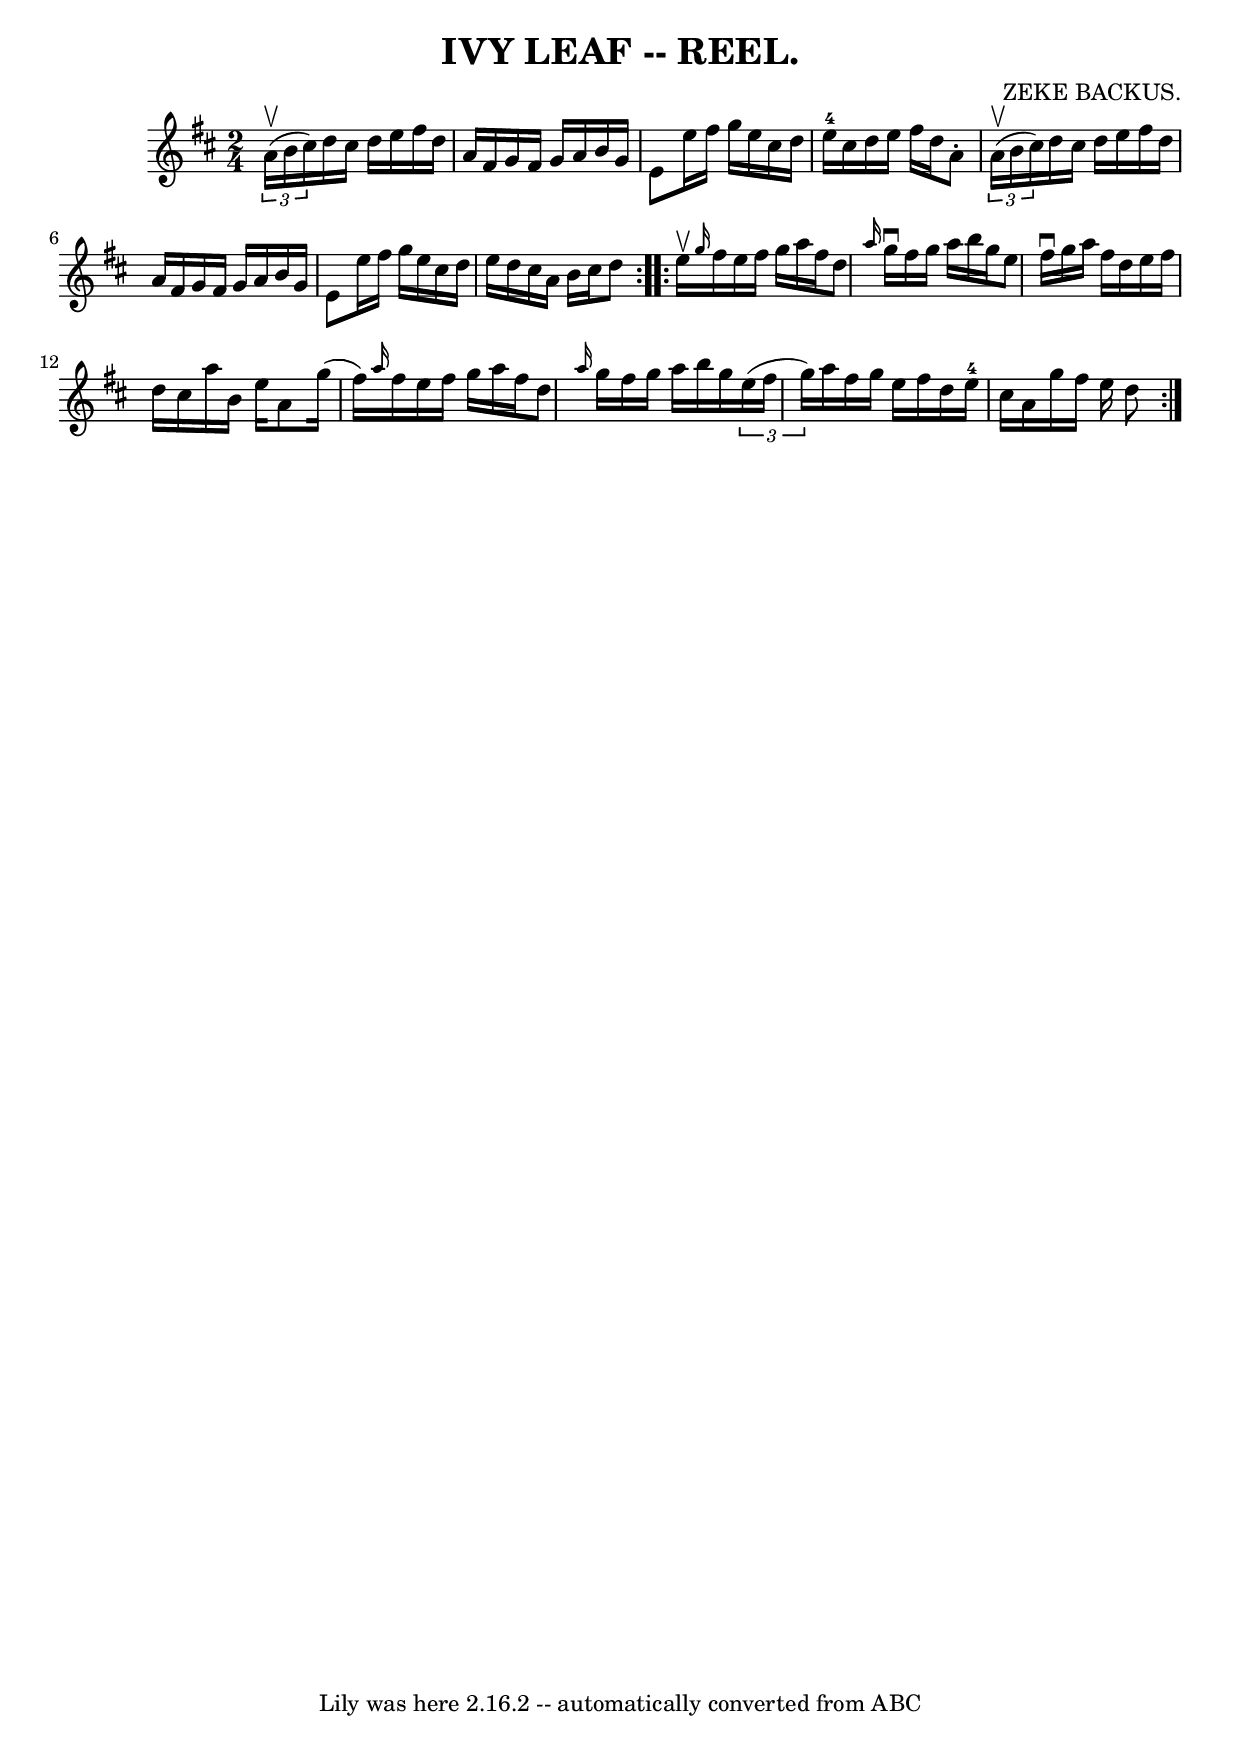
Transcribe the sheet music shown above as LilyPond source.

\version "2.16.2"
\include "Mammoth.ily"
\header {
  %% book = "Coles"
  composer = "ZEKE BACKUS."
  crossRefNumber = "5"
  footnotes = ""
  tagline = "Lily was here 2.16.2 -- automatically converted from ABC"
  title = "IVY LEAF -- REEL."

}
voicedefault =  {



  \repeat volta 2 {

    \time 2/4 
    \key d \major
    \times 2/3 { a'16 (^\upbow b'16 cis''16) 
	       } 
    |
    d''16 cis''16 d''16 e''16 fis''16 d''16 a'16    
    fis'16  |
    g'16 fis'16 g'16 a'16 b'16 g'16 e'8  
    |
    e''16 fis''16 g''16 e''16 cis''16 d''16 e''16-4 
    cis''16  |
    d''16 e''16 fis''16 d''16 a'8 -.   
    \times 2/3 { a'16 (^\upbow b'16 cis''16) 
	       } |
    d''16    
    cis''16 d''16 e''16 fis''16 d''16 a'16 fis'16  |
    
    g'16 fis'16 g'16 a'16 b'16 g'16 e'8  |
    e''16    
    fis''16 g''16 e''16 cis''16 d''16 e''16 d''16  |
    
    cis''16 a'16 b'16 cis''16 d''8  
  }     
  \repeat volta 2 {
    e''16^\upbow |
    \grace { g''16  
	   } fis''16 e''16 fis''16 g''16    
    a''16 fis''16 d''8  |
    \grace { a''16  
	   } g''16^\downbow   
    fis''16 g''16 a''16 b''16 g''16 e''8  |
    fis''16^\downbow g''16 a''16 fis''16 d''16 e''16 fis''16 d''16  
    |
    cis''16 a''16 b'16 e''16 a'8 g''16 (fis''16) 
    |
    \grace { a''16  
	   } fis''16 e''16 fis''16 g''16    
    a''16 fis''16 d''8  |
    \grace { a''16  
	   } g''16 fis''16    
    g''16 a''16 b''16 g''16    \times 2/3 { e''16 (fis''16 g''16  
					    -) 
					  } |
    a''16 fis''16 g''16 e''16 fis''16 d''16 e''16 -4 cis''16  |
    a'16 g''16 fis''16 e''16 d''8  
  }   

}

\score{
  <<

    \context Staff="default"
    {
      \voicedefault 
      
    }

  >>
  \layout {
    
  }
  \midi {
  }

}
